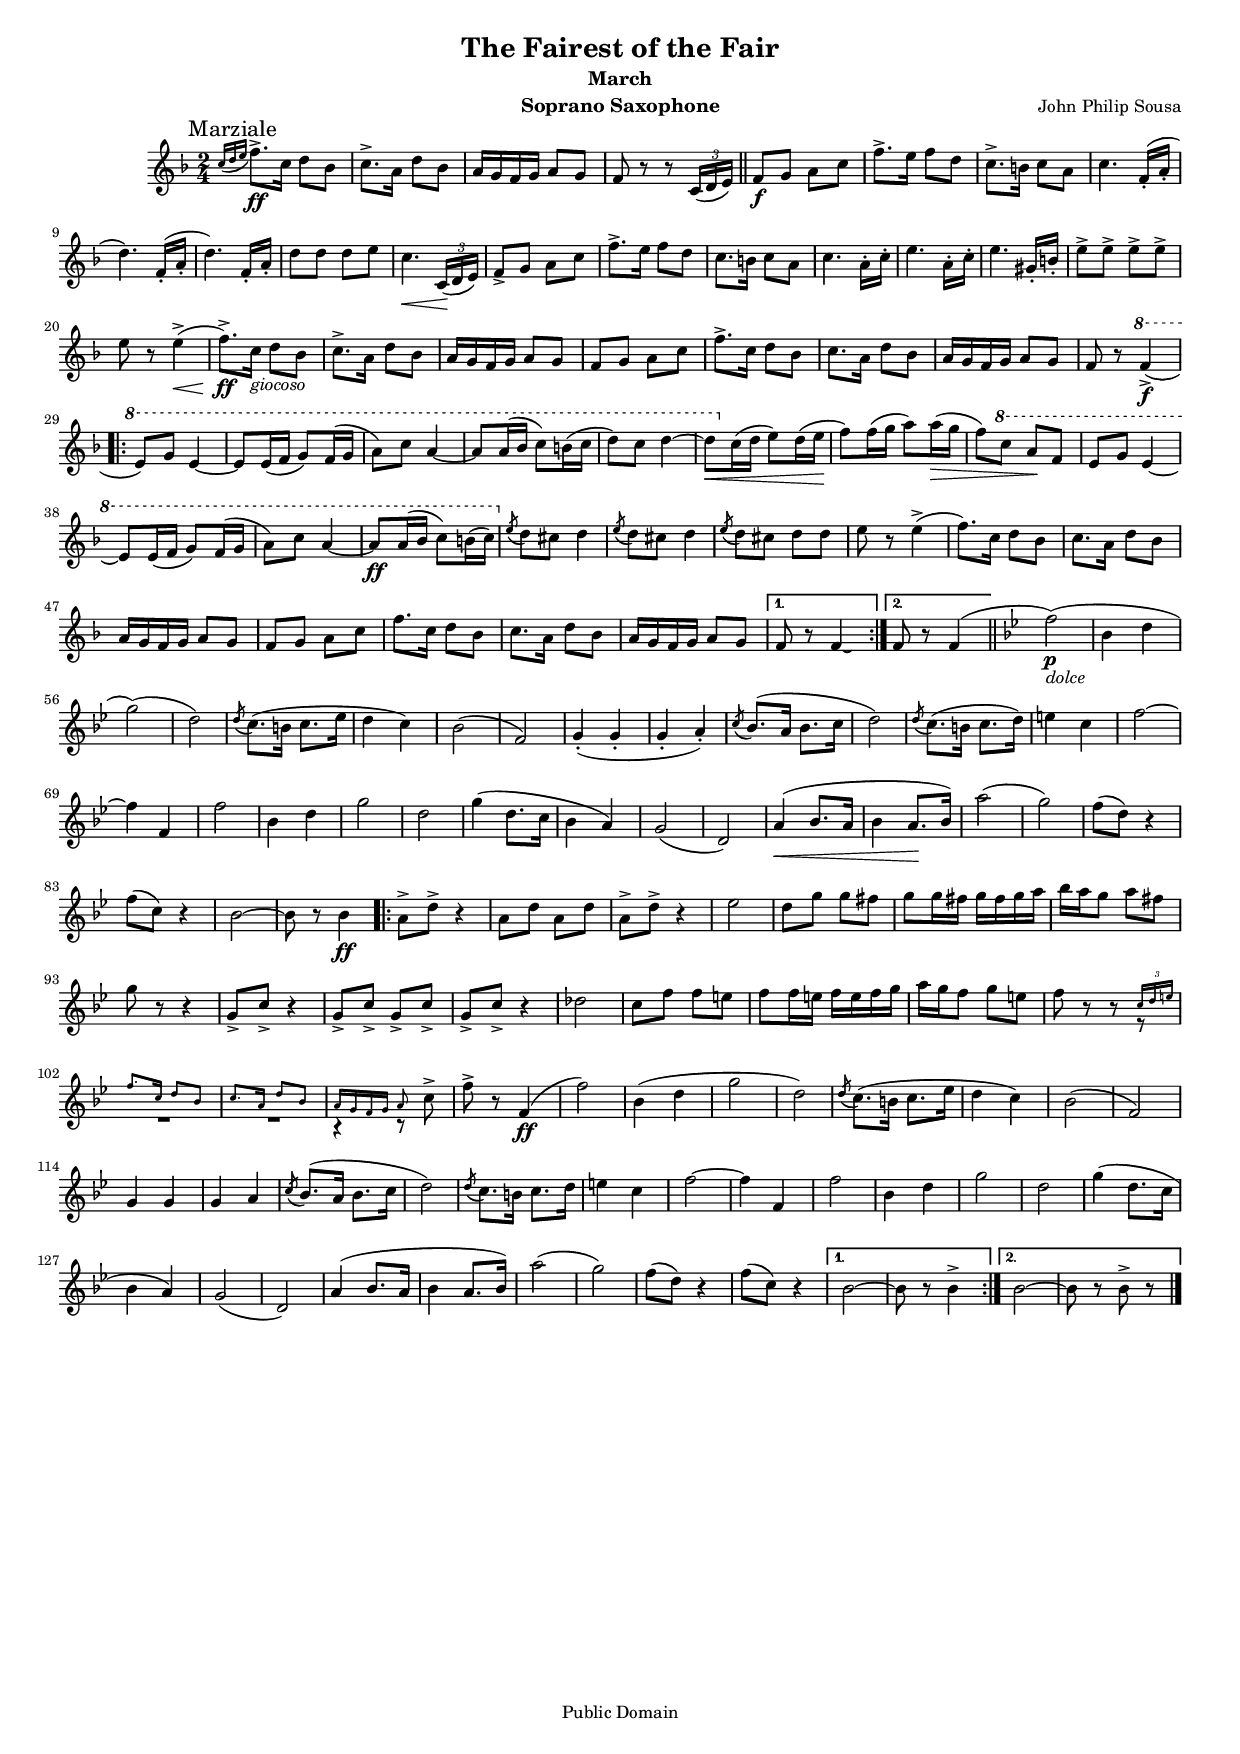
#(ly:set-option 'point-and-click #f)
\version "2.12.2"
\include "JPSFotF.ly"

#(set-global-staff-size 15)
\paper {
  between-system-padding = #1
}

\header {
  title = "The Fairest of the Fair"
  subtitle = "March"
  composer = "John Philip Sousa"
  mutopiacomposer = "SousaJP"
  instrument = "Soprano Saxophone"
  date = "1908"
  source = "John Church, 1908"
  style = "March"
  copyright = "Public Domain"
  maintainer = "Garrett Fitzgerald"
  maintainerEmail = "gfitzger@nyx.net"
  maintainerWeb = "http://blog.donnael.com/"
}



\score {
  \new Staff { 
    \set Staff.midiInstrument = "soprano sax" 
    \override Score.RehearsalMark #'break-align-symbol = #'time-signature
    \mark "Marziale"
    \sopranoSax
  }
  
  \layout {}
  \midi {
    \context {
      \Score
      tempoWholesPerMinute = #(ly:make-moment 120 4)
    }
  }
}

